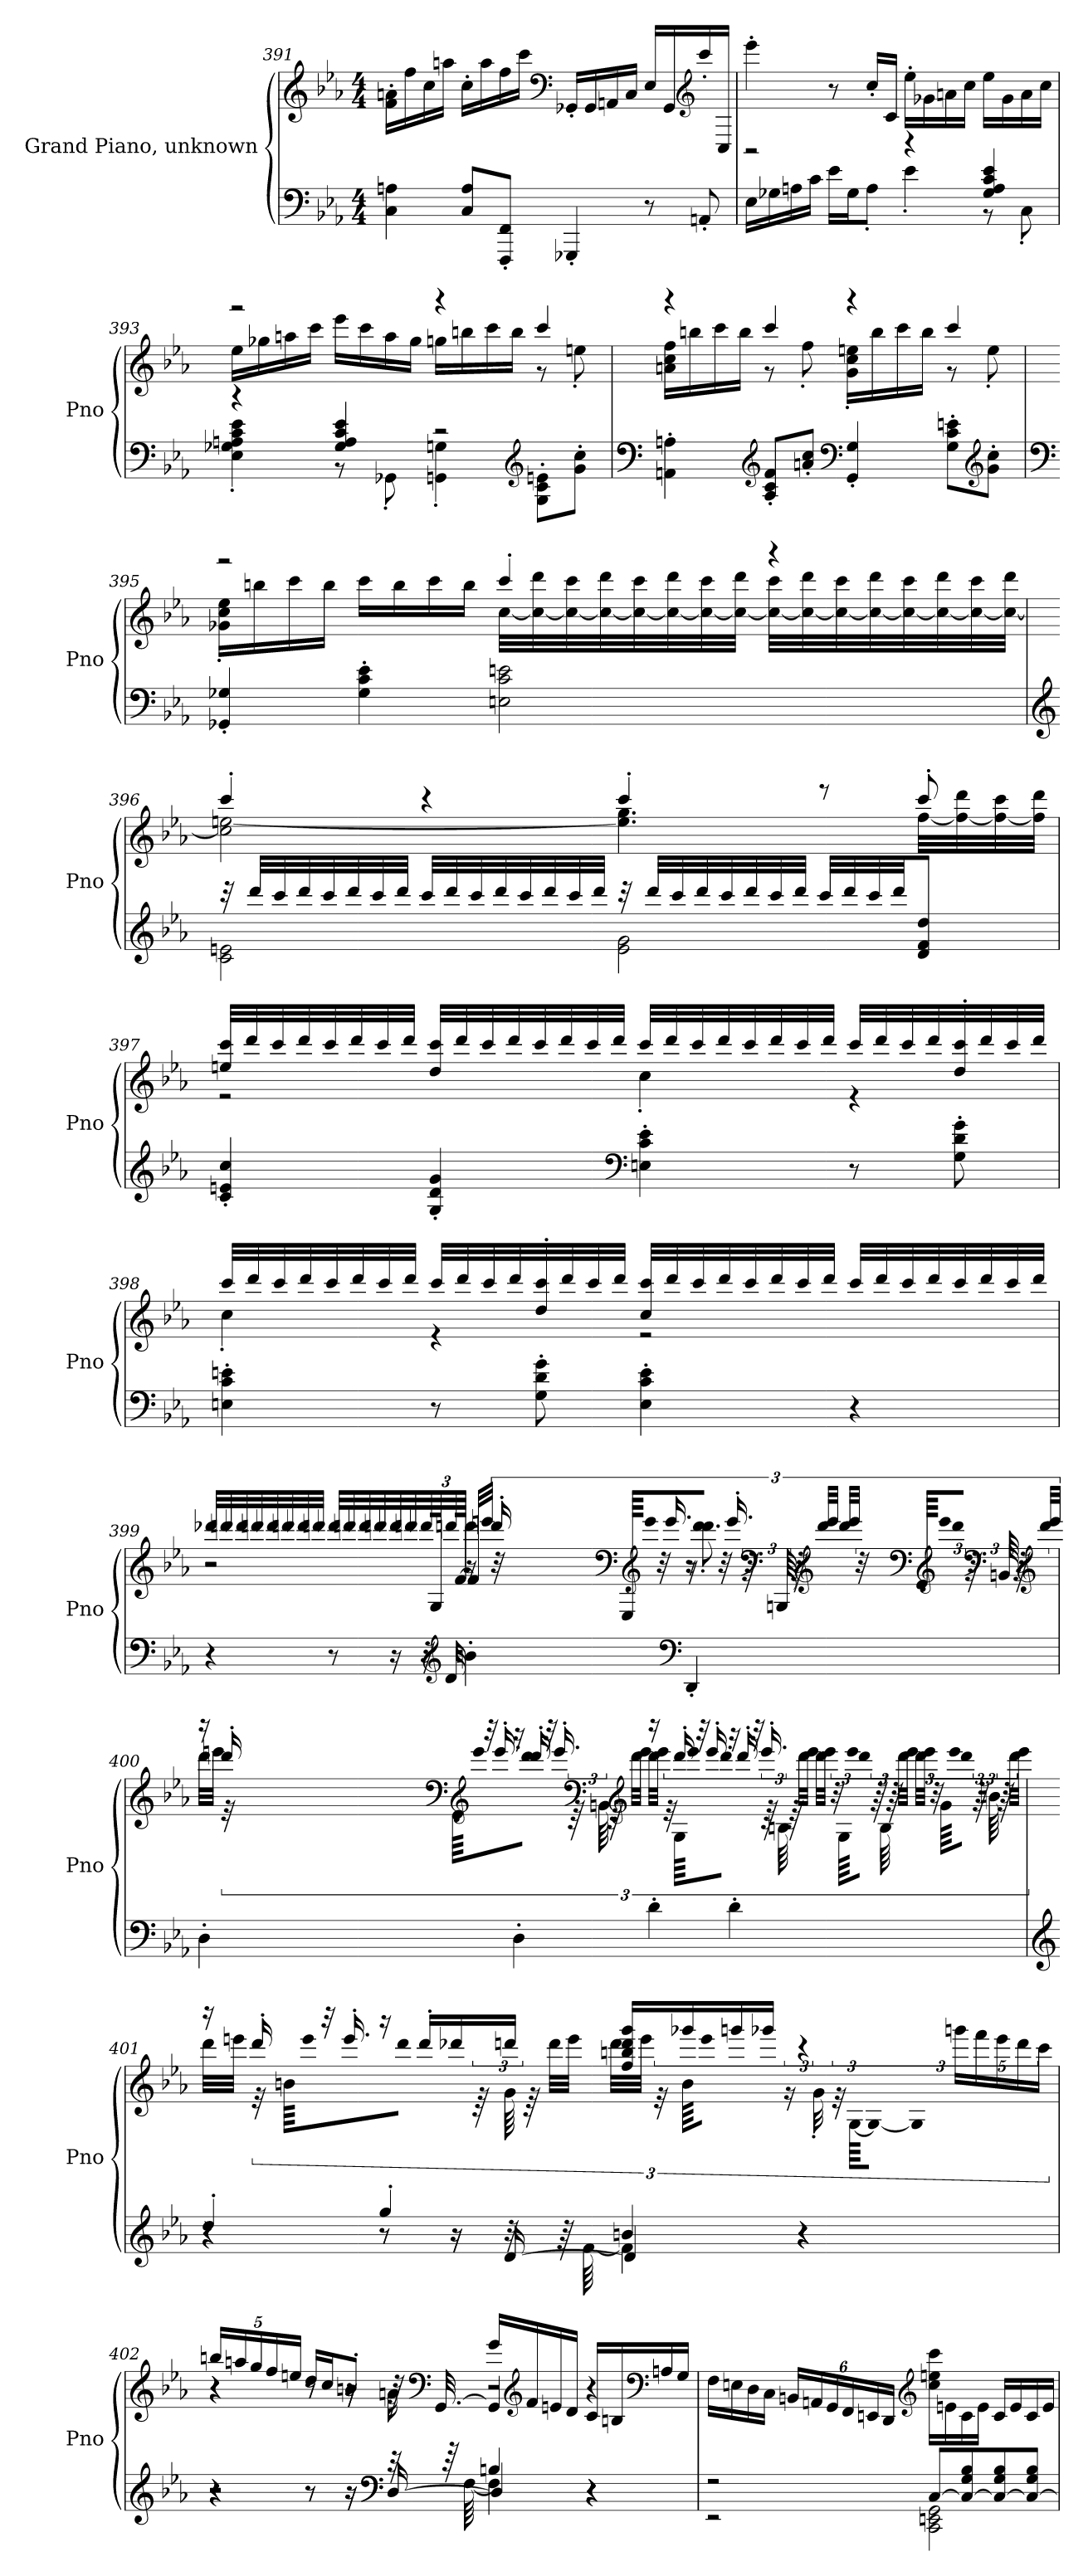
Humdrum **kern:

**kern	**kern
*part1	*part1
*staff2	*staff1
*I"Grand Piano, unknown	*
*I'Pno	*
!!LO:LB:g=z
*clefF4	*clefG2
*k[b-e-a-]	*k[b-e-a-]
*M4/4	*M4/4
=391	=391
4C\ 4An\	16f\' 16an\'LL
.	16ff\
.	16cc\
.	16aan\JJ
8C/ 8A/L	16cc'\LL
.	16aa\
8FFF/' 8FF/'J	16ff\
.	16ccc\JJ
*	*clefF4
4GGG-X'/	16GG-X'/LL
.	16GG-/
.	16AAn/
.	16C/JJ
8r	16E-/LL
.	16GG-/
*	*clefG2
8AAn'/	16ccc'/
.	16C/JJ
=392	=392
*^	*
2r	16E-\LL	4eee-'\
.	16G-X\	.
.	16An\	.
.	16c\JJ	.
.	16e-\LL	8r
.	16G-\J	.
.	8A'\J	16cc'/LL
.	.	16c/JJ
4r	4e-'\	16ee-'\LL
.	.	16g-X\
.	.	16an\
.	.	16cc\JJ
4G-/ 4A/ 4c/ 4e-/	8r	16ee-\LL
.	.	16g-\
.	8C'\	16a\
.	.	16cc\JJ
!!LO:LB:g=z
=393	=393	=393
*	*	*^
4r	4E-\' 4G-X\' 4An\' 4c\' 4e-\'	2r	16ee-\LL
.	.	.	16gg-X\
.	.	.	16aan\
.	.	.	16ccc\JJ
4G-/ 4A/ 4c/ 4e-/	8r	.	16eee-\LL
.	.	.	16ccc\
.	8GG-X'\	.	16aa\
.	.	.	16gg-\JJ
2r	4GGn\' 4Gn\'	4r	16ggn\LL
.	.	.	16bbn\
.	.	.	16ccc\
.	.	.	16bb\JJ
*clefG2	*	*	*
.	8G\' 8c\' 8en\'L	4ccc/	8r
.	8g\' 8cc\'J	.	8een'\
*v	*v	*	*
=394	=394	=394
*clefF4	*	*
4AAn\' 4An\'	4r	16an\ 16cc\ 16ff\LL
.	.	16bbn\
.	.	16ccc\
.	.	16bb\JJ
*clefG2	*	*
8A/' 8c/' 8f/'L	4ccc/	8r
8an/' 8cc/'J	.	8ff'\
*clefF4	*	*
4GG/' 4G/'	4r	16g\' 16cc\' 16een\'LL
.	.	16bb\
.	.	16ccc\
.	.	16bb\JJ
8G\' 8c\' 8en\'L	4ccc/	8r
*clefG2	*	*
8g\' 8cc\'J	.	8ee'\
!!LO:LB:g=z	!!
=395	=395	=395
*clefF4	*	*
4GG-X/' 4G-X/'	2r	16g-X\' 16cc\' 16ee-\'LL
.	.	16bbn\
.	.	16ccc\
.	.	16bb\JJ
4G-\' 4c\' 4e-\'	.	16ccc\LL
.	.	16bb\
.	.	16ccc\
.	.	16bb\JJ
2En\ 2c\ 2en\	4ccc'/	[32cc\LLL
.	.	32cc\_ 32ddd\
.	.	32cc\_ 32ccc\
.	.	32cc\_ 32ddd\
.	.	32cc\_ 32ccc\
.	.	32cc\_ 32ddd\
.	.	32cc\_ 32ccc\
.	.	32cc\_ 32ddd\JJJ
.	4r	32cc\_ 32ccc\LLL
.	.	32cc\_ 32ddd\
.	.	32cc\_ 32ccc\
.	.	32cc\_ 32ddd\
.	.	32cc\_ 32ccc\
.	.	32cc\_ 32ddd\
.	.	32cc\_ 32ccc\
.	.	32cc\_ 32ddd\JJJ
!!LO:LB:g=z	!!
=396	=396	=396
*clefG2	*	*
*^	*	*
32r	2c\ 2en\	4ccc'/	2cc\] [2een\
32ddd/LLL	.	.	.
32ccc/	.	.	.
32ddd/	.	.	.
32ccc/	.	.	.
32ddd/	.	.	.
32ccc/	.	.	.
32ddd/JJJ	.	.	.
32ccc/LLL	.	4r	.
32ddd/	.	.	.
32ccc/	.	.	.
32ddd/	.	.	.
32ccc/	.	.	.
32ddd/	.	.	.
32ccc/	.	.	.
32ddd/JJJ	.	.	.
32r	2e\ 2g\	4ccc'/	4.ee\] 4.gg\
32ddd/LLL	.	.	.
32ccc/	.	.	.
32ddd/	.	.	.
32ccc/	.	.	.
32ddd/	.	.	.
32ccc/	.	.	.
32ddd/JJJ	.	.	.
32ccc/LLL	.	8r	.
32ddd/	.	.	.
32ccc/	.	.	.
32ddd/JJ	.	.	.
8d/ 8f/ 8dd/J	.	8ccc'/	[32ff\LLL
.	.	.	32ff\_ 32ddd\
.	.	.	32ff\_ 32ccc\
.	.	.	32ff\] 32ddd\JJJ
*v	*v	*	*
!!LO:PB:g=z	!!
=397	=397	=397
4c/' 4en/' 4cc/'	32een/ 32ccc/LLL	2r
.	32ddd/	.
.	32ccc/	.
.	32ddd/	.
.	32ccc/	.
.	32ddd/	.
.	32ccc/	.
.	32ddd/JJJ	.
4G/' 4d/' 4g/'	32dd/ 32ccc/LLL	.
.	32ddd/	.
.	32ccc/	.
.	32ddd/	.
.	32ccc/	.
.	32ddd/	.
.	32ccc/	.
.	32ddd/JJJ	.
*clefF4	*	*
4En\' 4c\' 4e\'	32ccc/LLL	4cc'\
.	32ddd/	.
.	32ccc/	.
.	32ddd/	.
.	32ccc/	.
.	32ddd/	.
.	32ccc/	.
.	32ddd/JJJ	.
8r	32ccc/LLL	4r
.	32ddd/	.
.	32ccc/	.
.	32ddd/	.
8G\' 8d\' 8g\'	32dd/' 32ccc/'	.
.	32ddd/	.
.	32ccc/	.
.	32ddd/JJJ	.
!!LO:LB:g=z	!!
=398	=398	=398
4En\' 4c\' 4en\'	32ccc/LLL	4cc'\
.	32ddd/	.
.	32ccc/	.
.	32ddd/	.
.	32ccc/	.
.	32ddd/	.
.	32ccc/	.
.	32ddd/JJJ	.
8r	32ccc/LLL	4r
.	32ddd/	.
.	32ccc/	.
.	32ddd/	.
8G\' 8d\' 8g\'	32dd/' 32ccc/'	.
.	32ddd/	.
.	32ccc/	.
.	32ddd/JJJ	.
4E\' 4c\' 4e\'	32cc/ 32ccc/LLL	2r
.	32ddd/	.
.	32ccc/	.
.	32ddd/	.
.	32ccc/	.
.	32ddd/	.
.	32ccc/	.
.	32ddd/JJJ	.
4r	32ccc/LLL	.
.	32ddd/	.
.	32ccc/	.
.	32ddd/	.
.	32ccc/	.
.	32ddd/	.
.	32ccc/	.
.	32ddd/JJJ	.
!!LO:LB:g=z
=399	=399	=399
*	*	*^
4r	2r	2r	32ddd-X/LLL
.	.	.	32dddn/
.	.	.	32ddd-X/
.	.	.	32dddn/
.	.	.	32ddd-X/
.	.	.	32dddn/
.	.	.	32ddd-X/
.	.	.	32dddn/JJJ
8r	.	.	32ddd-X/LLL
.	.	.	32dddn/
.	.	.	32ddd-X/
.	.	.	32dddn/
16r	.	.	32ddd-X/
.	.	.	32dddn/
*	*	*	*Xbrackettup
32r	.	.	48ddd-X/
.	.	.	96G/K
*clefG2	*	*	*
32d/	.	.	48dddn/
.	.	.	[96f/JJJk
4bn'\	16r	4ddd'\	32f/LLL]
.	.	.	32eeen/JJJ
*	*	*	*brackettup
.	16ddd'/	.	48r
*	*clefF4	*	*
.	.	.	96GGG/KLLL
*	*clefG2	*	*
.	.	.	32eee/
.	32r	.	32ddd/JJJ
.	16.eee'/	.	96r
*	*clefF4	*	*
.	.	.	96BBBn/
.	.	.	96r
*	*clefG2	*	*
.	.	.	32ddd/LLL
.	.	.	32eee/JJJ
*clefF4	*	*	*
4DD'/	8r	16r	32ddd/LLL
.	.	.	32eee/JJJ
.	.	8.ddd'\	48r
*	*clefF4	*	*
.	.	.	96GG/KLLL
*	*clefG2	*	*
.	.	.	32eee/
.	32r	.	32ddd/JJJ
.	16.eee'/	.	96r
*	*clefF4	*	*
.	.	.	96BBn/
.	.	.	96r
*	*clefG2	*	*
.	.	.	32ddd/LLL
.	.	.	32eee/JJJ
*	*	*v	*v
!!LO:LB:g=z
=400	=400	=400
4D'\	16r	32ddd\LLL
.	.	32eeen\JJJ
.	16ddd'/	48r
*	*clefF4	*
.	.	96GG\KLLL
*	*clefG2	*
.	.	32eee\
.	32r	32ddd\JJJ
.	16.eee'/	96r
*	*clefF4	*
.	.	96BBn\
.	.	96r
*	*clefG2	*
.	.	32ddd\LLL
.	.	32eee\JJJ
4D'\	16r	32ddd\LLL
.	.	32eee\JJJ
.	16ddd'/	48r
.	.	96G\KLLL
.	.	32eee\
.	32r	32ddd\JJJ
.	16.eee'/	96r
.	.	96Bn\
.	.	96r
.	.	32ddd\LLL
.	.	32eee\JJJ
4d'\	16r	32ddd\LLL
.	.	32eee\JJJ
.	16ddd'/	48r
.	.	96G\KLLL
.	.	32eee\
.	32r	32ddd\JJJ
.	16.eee'/	96r
.	.	96B\
.	.	96r
.	.	32ddd\LLL
.	.	32eee\JJJ
4d'\	16r	32ddd\LLL
.	.	32eee\JJJ
.	16ddd'/	48r
.	.	96g\KLLL
.	.	32eee\
.	32r	32ddd\JJJ
.	16.eee'/	96r
.	.	96bn\
.	.	96r
.	.	32ddd\LLL
.	.	32eee\JJJ
!!LO:LB:g=z	!!
=401	=401	=401
*clefG2	*	*
*^	*	*
*	*^	*	*
4dd'/	4r	4r	16r	32ddd\LLL
.	.	.	.	32eeen\JJJ
.	.	.	16ddd'/	48r
.	.	.	.	96bn\KLLL
.	.	.	.	32eee\
.	.	.	32r	32ddd\JJJ
.	.	.	16.eee'/	96r
.	.	.	.	96g\
.	.	.	.	96r
.	.	.	.	32ddd\LLL
.	.	.	.	32eee\JJJ
4gg'/	8r	8r	16r	32ddd\LLL
.	.	.	.	32eee\JJJ
.	.	.	16ddd'/LL	48r
.	.	.	.	96b\KLLL
.	.	.	.	32eee\JJJ
.	16r	16r	16ddd-X/	24r
.	.	.	.	48g'\
.	32r	[16d/	16dddn/JJ	48r
.	.	.	.	[96G\KLLL
.	64r	.	.	32G\JJJ_
.	[64f\	.	.	.
4bn/	4f\]	4d/]	16ff/ 16bbn/ 16ddd/ 16ggg/LL	4G\]
.	.	.	16ggg-X/	.
.	.	.	16gggn/	.
.	.	.	16ggg-X/JJ	.
*	*	*	*	*Xbrackettup
4r	4r	4r	4r	20gggn\LL
.	.	.	.	20fff\
.	.	.	.	20eee\
.	.	.	.	20ddd\
.	.	.	.	20ccc\JJ
!!LO:PB:g=z
=402	=402	=402	=402	=402
*	*	*	*	*^
2r	4r	4r	20bbn/LL	4r	4r
.	.	.	20aan/	.	.
.	.	.	20gg/	.	.
.	.	.	20ff/	.	.
.	.	.	20een/JJ	.	.
.	8r	8r	16dd/LL	8r	8r
.	.	.	16cc/J	.	.
.	16r	16r	8bn'/J	16r	16r
*clefF4	*	*	*	*	*
.	32r	[16D/	.	16an\	64r
*	*	*	*clefF4	*	*
.	.	.	.	.	[32.GG/
.	64r	.	.	.	.
.	[64F\	.	.	.	.
4Bn/	4F\]	4D/]	16g/LL	2r	4GG/]
*	*	*	*clefG2	*	*
.	.	.	16f/	.	.
.	.	.	16en/	.	.
.	.	.	16d/JJ	.	.
4r	4r	4r	16c/LL	.	4r
.	.	.	16Bn/	.	.
*	*	*	*clefF4	*	*
.	.	.	16An/	.	.
.	.	.	16G/JJ	.	.
*	*v	*v	*	*	*
*	*	*v	*v	*v
!!LO:LB:g=z
=403	=403	=403
2r	2r	16F\LL
.	.	16En\
.	.	16D\
.	.	16C\JJ
.	.	24BBn/LL
.	.	24AAn/
.	.	24GG/
.	.	24FF/
.	.	24EEn/
.	.	24DD/JJ
*	*	*clefG2
[8C/L	2CC\ 2EEn\ 2GG\	16cc\ 16een\ 16ccc\LL
.	.	16en\
8C/_ 8G/ 8B-/	.	16c\
.	.	16e\JJ
8C/_ 8G/ 8B-/	.	16c/LL
.	.	16e/
8C/_ 8G/ 8B-/J	.	16c/
.	.	16e/JJ
*v	*v	*
=	=
*-	*-
